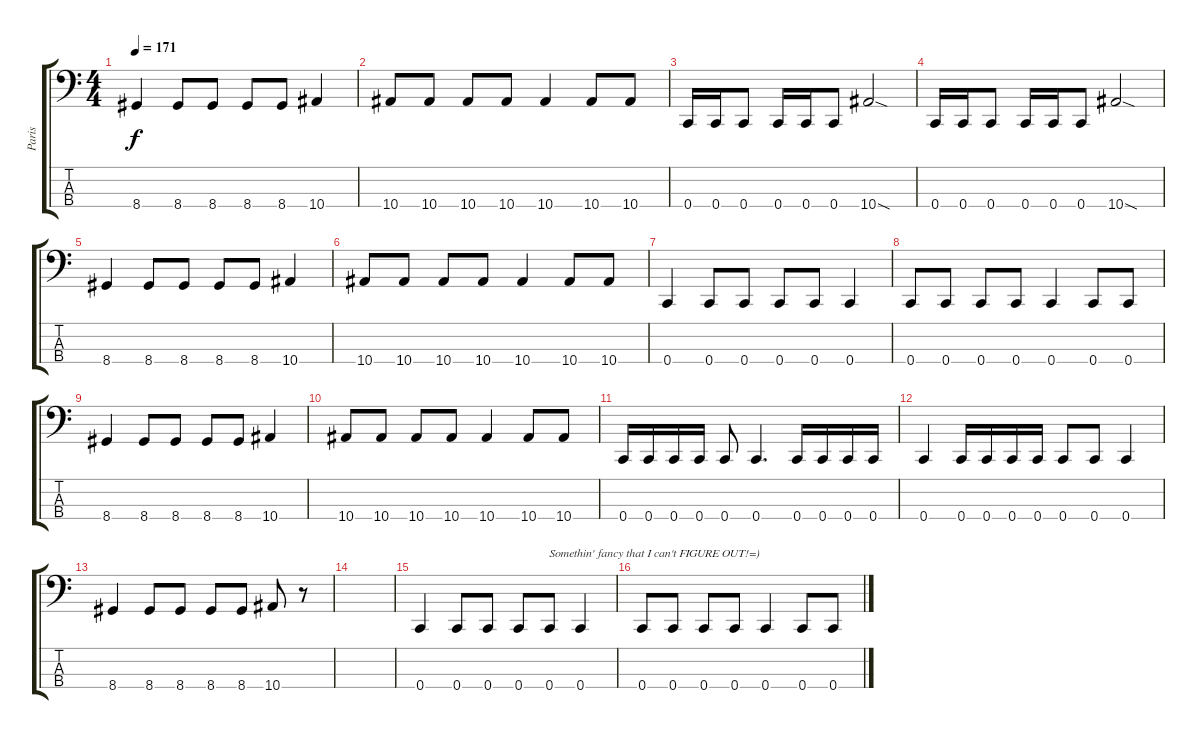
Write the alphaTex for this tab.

\track ("Paris" "Paris") {instrument electricbasspick}
\staff {score tabs}
\tuning (F2 C2 G1 C1) {hide}
\ts (4 4)
\tempo 171
\clef f4
\ks c
8.4.4{dy f} 8.4.8 8.4.8 8.4.8 8.4.8 10.4.4 |
10.4.8 10.4.8 10.4.8 10.4.8 10.4.4 10.4.8 10.4.8 |
0.4.16 0.4.16 0.4.8 0.4.16 0.4.16 0.4.8 10.4{sod}.2 |
0.4.16 0.4.16 0.4.8 0.4.16 0.4.16 0.4.8 10.4{sod}.2 |
8.4.4 8.4.8 8.4.8 8.4.8 8.4.8 10.4.4 |
10.4.8 10.4.8 10.4.8 10.4.8 10.4.4 10.4.8 10.4.8 |
0.4.4 0.4.8 0.4.8 0.4.8 0.4.8 0.4.4 |
0.4.8 0.4.8 0.4.8 0.4.8 0.4.4 0.4.8 0.4.8 |
8.4.4 8.4.8 8.4.8 8.4.8 8.4.8 10.4.4 |
10.4.8 10.4.8 10.4.8 10.4.8 10.4.4 10.4.8 10.4.8 |
0.4.16 0.4.16 0.4.16 0.4.16 0.4.8 0.4.4{d} 0.4.16 0.4.16 0.4.16 0.4.16 |
0.4.4 0.4.16 0.4.16 0.4.16 0.4.16 0.4.8 0.4.8 0.4.4 |
8.4.4 8.4.8 8.4.8 8.4.8 8.4.8 10.4.8 r.8 |
|
0.4.4 0.4.8 0.4.8 0.4.8 0.4.8{txt "Somethin' fancy that I can't FIGURE OUT!=)"} 0.4.4 |
0.4.8 0.4.8 0.4.8 0.4.8 0.4.4 0.4.8 0.4.8
